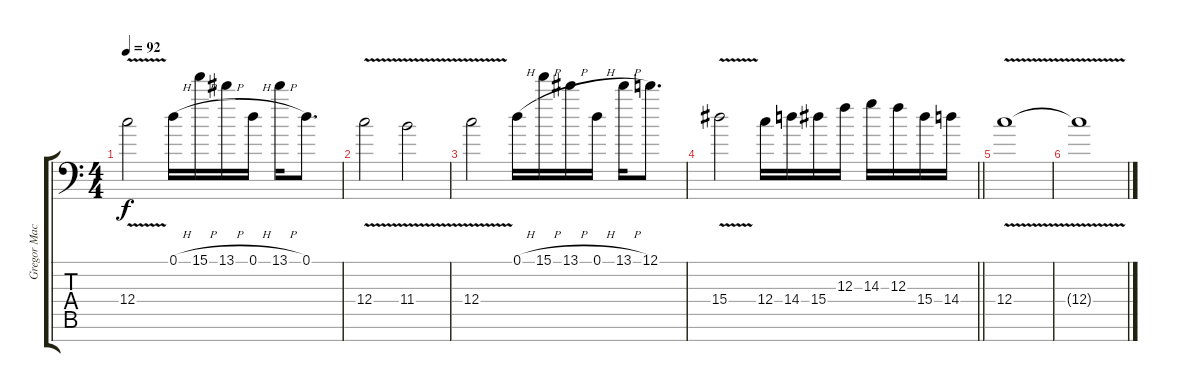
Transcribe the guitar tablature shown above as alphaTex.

\track ("Gregor Mackintosh (lead guitar)" "Gregor Mac") {instrument distortionguitar}
\staff {score tabs}
\tuning (D4 A3 F3 C3 G2 D2 A1) {hide}
\ts (4 4)
\tempo 92
\clef f4
\ks c
12.4{v}.2{dy f} 0.1{h}.16 15.1{h}.16 13.1{h}.16 0.1{h}.16 13.1{h}.16 0.1.8{d} |
12.4{v}.2 11.4{v}.2 |
12.4{v}.2 0.1{h}.16 15.1{h}.16 13.1{h}.16 0.1{h}.16 13.1{h}.16 12.1.8{d} |
\barLineRight lightlight
15.4{v}.2 12.4.16 14.4.16 15.4.16 12.3.16 14.3.16 12.3.16 15.4.16 14.4.16 |
12.4{v}.1 |
12.4{t}.1
